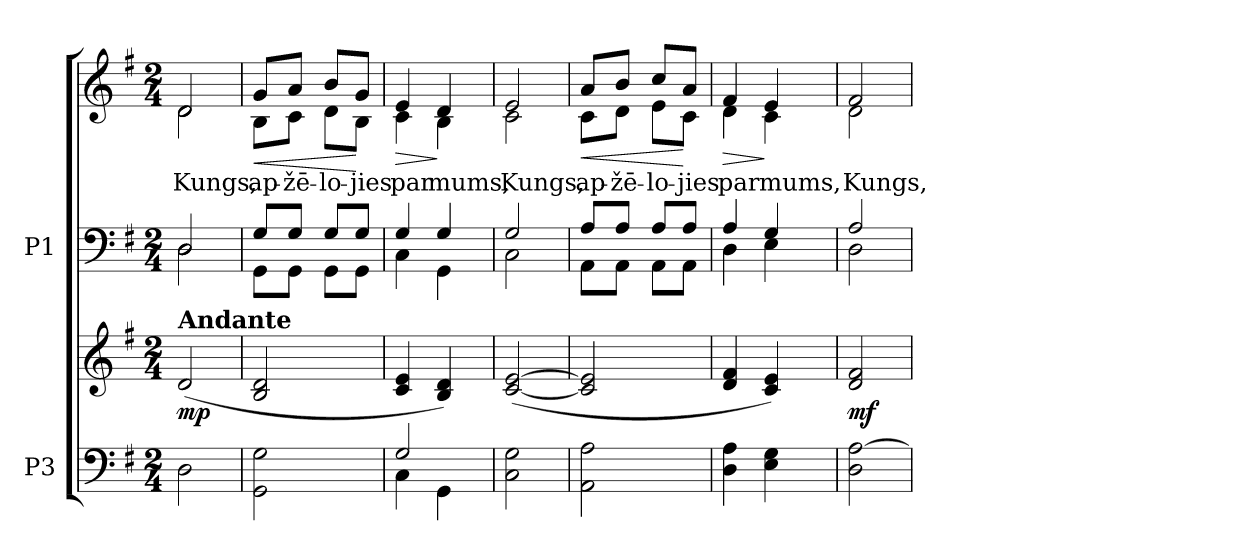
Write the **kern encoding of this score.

**kern	**kern	**dynam	**kern	**kern	**text	**dynam
*part2	*part2	*part2	*part1	*part1	*part1	*part1
*staff4	*staff3	*staff3/4	*staff2	*staff1	*staff1	*staff1/2
*I"P3	*	*	*I"P1	*	*	*
!!LO:PB:g=z
*clefF4	*clefG2	*	*clefF4	*clefG2	*	*
*k[f#]	*k[f#]	*	*k[f#]	*k[f#]	*	*
*G:	*G:	*	*G:	*G:	*	*
*M2/4	*M2/4	*	*M2/4	*M2/4	*	*
*MM80	*MM80	*	*MM80	*MM80	*	*
=1	=1	=1	=1	=1	=1	=1
*	*	*	*^	*	*	*
!	!	!	!	!	!LO:TX:a:B:t=Andante	!	!
!	!LO:TX:a:B:t=Andante	!	!	!	!	!	!
!	!	!	!	!	!	!LO:LY:b:color=#000000	!
*	*	*	*	*	*^	*	*
2Di\	(2di/	mp	2Di/	2Di\	2di/	2di\	Kungs,	mp mp
=2	=2	=2	=2	=2	=2	=2	=2	=2
!	!	!	!	!	!	!	!LO:LY:b:color=#000000	!LO:HP:b
2GGi\ 2Gi	2Bi/ 2di	.	8Gi/L	8GGi\L	8gi/L	8Bi\L	ap-	<
!	!	!	!	!	!	!	!LO:LY:b:color=#000000	!
.	.	.	8Gi/J	8GGi\J	8ai/J	8ci\J	-žē-	.
!	!	!	!	!	!	!	!LO:LY:b:color=#000000	!
.	.	.	8Gi/L	8GGi\L	8bi/L	8di\L	-lo-	.
!	!	!	!	!	!	!	!LO:LY:b:color=#000000	!
.	.	.	8Gi/J	8GGi\J	8gi/J	8Bi\J	-jies	[
=3	=3	=3	=3	=3	=3	=3	=3	=3
*^	*	*	*	*	*	*	*	*
!	!	!	!	!	!	!	!	!LO:LY:b:color=#000000	!LO:HP:b
2Gi/	4Ci\	4ci/ 4ei	.	4Gi/	4Ci\	4ei/	4ci\	par	>
!	!	!	!	!	!	!	!	!LO:LY:b:color=#000000	!
.	4GGi\	4Bi/ 4di)	.	4Gi/	4GGi\	4di/	4Bi\	mums,	]
*v	*v	*	*	*	*	*	*	*	*
=4	=4	=4	=4	=4	=4	=4	=4	=4
*^	*	*	*	*	*	*	*	*
!	!	!	!	!	!	!	!	!LO:LY:b:color=#000000	!
*v	*v	*	*	*	*	*	*	*	*
2Ci\ 2Gi	([<2ci/ [>2ei	.	2Gi/	2Ci\	2ei/	2ci\	Kungs,	.
=5	=5	=5	=5	=5	=5	=5	=5	=5
!	!	!	!	!	!	!	!LO:LY:b:color=#000000	!LO:HP:b
2AAi\ 2Ai	2ci/] 2ei]	.	8Ai/L	8AAi\L	8ai/L	8ci\L	ap-	<
!	!	!	!	!	!	!	!LO:LY:b:color=#000000	!
.	.	.	8Ai/J	8AAi\J	8bi/J	8di\J	-žē-	.
!	!	!	!	!	!	!	!LO:LY:b:color=#000000	!
.	.	.	8Ai/L	8AAi\L	8cci/L	8ei\L	-lo-	.
!	!	!	!	!	!	!	!LO:LY:b:color=#000000	!
.	.	.	8Ai/J	8AAi\J	8ai/J	8ci\J	-jies	[
*	*	*	*	*	*v	*v	*	*
=6	=6	=6	=6	=6	=6	=6	=6
*	*	*	*	*	*^	*	*
!	!	!	!	!	!	!	!LO:LY:b:color=#000000	!LO:HP:b
*	*	*	*	*^	*	*^	*	*
4Di\ 4Ai	4di/ 4f#i	.	4Ai/	4Di\	4ryy	4f#i/	4di\	4ryy	par	>
!	!	!	!	!	!	!	!	!	!LO:LY:b:color=#000000	!
4Ei\ 4Gi	4ci/ 4ei)	.	4Gi/	4Ei\	8ryy	4ei/	4ci\	8ryy	mums,	]
.	.	.	.	.	16ryy	.	.	16ryy	.	.
.	.	.	.	.	32ryy	.	.	32ryy	.	.
.	.	.	.	.	64ryy	.	.	64ryy	.	.
.	.	.	.	.	128...ryy	.	.	128...ryy	.	.
.	.	.	.	.	1024ryy	.	.	1024ryy	.	mf mf
*	*	*	*	*v	*v	*	*	*	*	*
*	*	*	*	*	*v	*v	*v	*	*
=7	=7	=7	=7	=7	=7	=7	=7
*	*	*	*	*^	*^	*	*
*	*	*	*	*	*	*	*^	*	*
!	!	!	!	!	!	!	!	!	!LO:LY:b:color=#000000	!
*	*	*	*	*v	*v	*	*	*	*	*
*	*	*	*	*	*	*v	*v	*	*
2Di\ [>2Ai	2di/ 2f#i	mf	2Ai/	2Di\	2f#i/	2di\	Kungs,	.
*	*	*	*v	*v	*	*	*	*
*	*	*	*	*v	*v	*	*
=	=	=	=	=	=	=
*-	*-	*-	*-	*-	*-	*-
